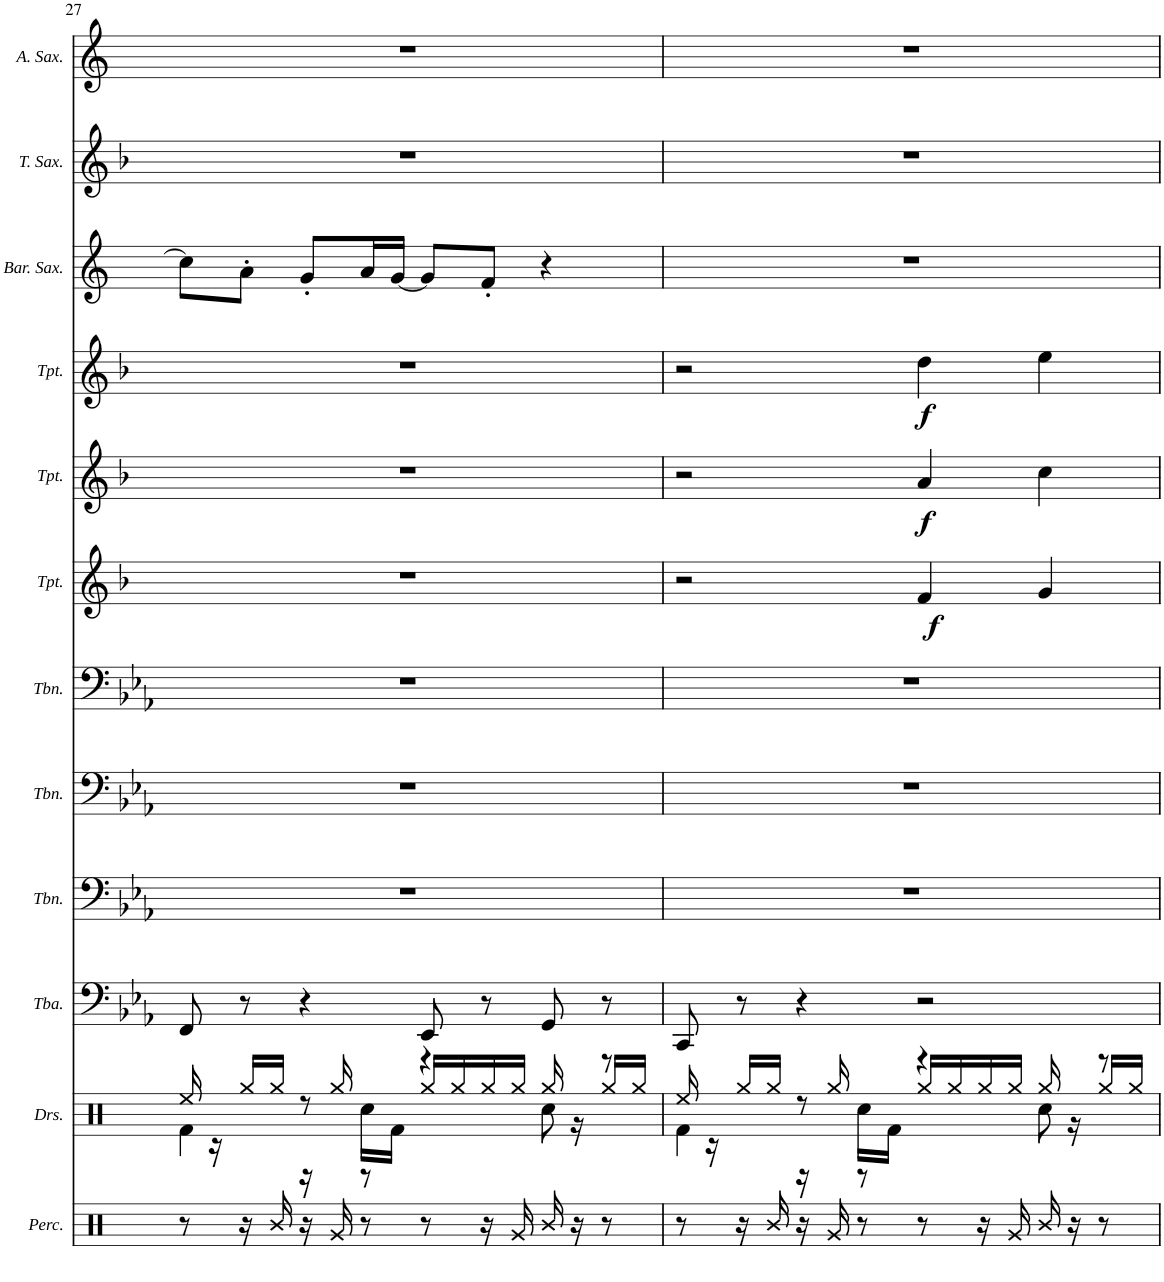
**kern	**kern	**kern	**kern	**kern	**kern	**kern	**dynam	**kern	**dynam	**kern	**dynam	**kern	**kern	**kern
*part12	*part11	*part10	*part9	*part8	*part7	*part6	*part6	*part5	*part5	*part4	*part4	*part3	*part2	*part1
*staff12	*staff11	*staff10	*staff9	*staff8	*staff7	*staff6	*staff6	*staff5	*staff5	*staff4	*staff4	*staff3	*staff2	*staff1
*I"Percussion	*I"Drumset	*I"Tuba	*I"Trombone	*I"Trombone	*I"Trombone	*I"Trumpet	*	*I"Trumpet	*	*I"Trumpet	*	*I"Baritone Saxophone	*I"Tenor Saxophone	*I"Alto Saxophone
*I'Perc.	*I'Drs.	*I'Tba.	*I'Tbn.	*I'Tbn.	*I'Tbn.	*I'Tpt.	*	*I'Tpt.	*	*I'Tpt.	*	*I'Bar. Sax.	*I'T. Sax.	*I'A. Sax.
!!LO:PB:g=z
*clefX	*clefX	*clefF4	*clefF4	*clefF4	*clefF4	*clefG2	*	*clefG2	*	*clefG2	*	*clefG2	*clefG2	*clefG2
*	*	*	*	*	*	*Trd1c2	*	*Trd1c2	*	*Trd1c2	*	*Trd12c21	*Trd8c14	*Trd5c9
*k[]	*k[]	*k[b-e-a-]	*k[b-e-a-]	*k[b-e-a-]	*k[b-e-a-]	*k[b-]	*	*k[b-]	*	*k[b-]	*	*k[]	*k[b-]	*k[]
*M4/4	*M4/4	*M4/4	*M4/4	*M4/4	*M4/4	*M4/4	*	*M4/4	*	*M4/4	*	*M4/4	*M4/4	*M4/4
=27	=27	=27	=27	=27	=27	=27	=27	=27	=27	=27	=27	=27	=27	=27
*	*^	*	*	*	*	*	*	*	*	*	*	*	*	*
8r	4Rf\	16Ree/	8FF/	1r	1r	1r	1r	.	1r	.	1r	.	8cc\L]	1r	1r
.	.	16r	.	.	.	.	.	.	.	.	.	.	.	.	.
16r	.	16Rgg/LL	8r	.	.	.	.	.	.	.	.	.	8a'\J	.	.
16R/	.	16Rgg/JJ	.	.	.	.	.	.	.	.	.	.	.	.	.
16r	8r	16r	4r	.	.	.	.	.	.	.	.	.	8g'/L	.	.
16Rg/	.	16Rgg/	.	.	.	.	.	.	.	.	.	.	.	.	.
8r	16Rcc\LL	8r	.	.	.	.	.	.	.	.	.	.	16a/L	.	.
.	16Rf\JJ	.	.	.	.	.	.	.	.	.	.	.	[16g/JJ	.	.
8r	4r	16Rgg/LL	8EE-/	.	.	.	.	.	.	.	.	.	8g/L]	.	.
.	.	16Rgg/	.	.	.	.	.	.	.	.	.	.	.	.	.
16r	.	16Rgg/	8r	.	.	.	.	.	.	.	.	.	8f'/J	.	.
16Rg/	.	16Rgg/JJ	.	.	.	.	.	.	.	.	.	.	.	.	.
16R/	8Rcc\	16Rgg/	8GG/	.	.	.	.	.	.	.	.	.	4r	.	.
16r	.	16r	.	.	.	.	.	.	.	.	.	.	.	.	.
8r	8r	16Rgg/LL	8r	.	.	.	.	.	.	.	.	.	.	.	.
.	.	16Rgg/JJ	.	.	.	.	.	.	.	.	.	.	.	.	.
=28	=28	=28	=28	=28	=28	=28	=28	=28	=28	=28	=28	=28	=28	=28	=28
8r	4Rf\	16Ree/	8CC/	1r	1r	1r	2r	.	2r	.	2r	.	1r	1r	1r
.	.	16r	.	.	.	.	.	.	.	.	.	.	.	.	.
16r	.	16Rgg/LL	8r	.	.	.	.	.	.	.	.	.	.	.	.
16R/	.	16Rgg/JJ	.	.	.	.	.	.	.	.	.	.	.	.	.
16r	8r	16r	4r	.	.	.	.	.	.	.	.	.	.	.	.
16Rg/	.	16Rgg/	.	.	.	.	.	.	.	.	.	.	.	.	.
8r	16Rcc\LL	8r	.	.	.	.	.	.	.	.	.	.	.	.	.
.	16Rf\JJ	.	.	.	.	.	.	.	.	.	.	.	.	.	.
!	!	!	!	!	!	!	!	!LO:DY:b	!	!LO:DY:b	!	!LO:DY:b	!	!	!
8r	4r	16Rgg/LL	2r	.	.	.	4f/	f	4a/	f	4dd\	f	.	.	.
.	.	16Rgg/	.	.	.	.	.	.	.	.	.	.	.	.	.
16r	.	16Rgg/	.	.	.	.	.	.	.	.	.	.	.	.	.
16Rg/	.	16Rgg/JJ	.	.	.	.	.	.	.	.	.	.	.	.	.
16R/	8Rcc\	16Rgg/	.	.	.	.	4g/	.	4cc\	.	4ee\	.	.	.	.
16r	.	16r	.	.	.	.	.	.	.	.	.	.	.	.	.
8r	8r	16Rgg/LL	.	.	.	.	.	.	.	.	.	.	.	.	.
.	.	16Rgg/JJ	.	.	.	.	.	.	.	.	.	.	.	.	.
*	*v	*v	*	*	*	*	*	*	*	*	*	*	*	*	*
=	=	=	=	=	=	=	=	=	=	=	=	=	=	=
*-	*-	*-	*-	*-	*-	*-	*-	*-	*-	*-	*-	*-	*-	*-
